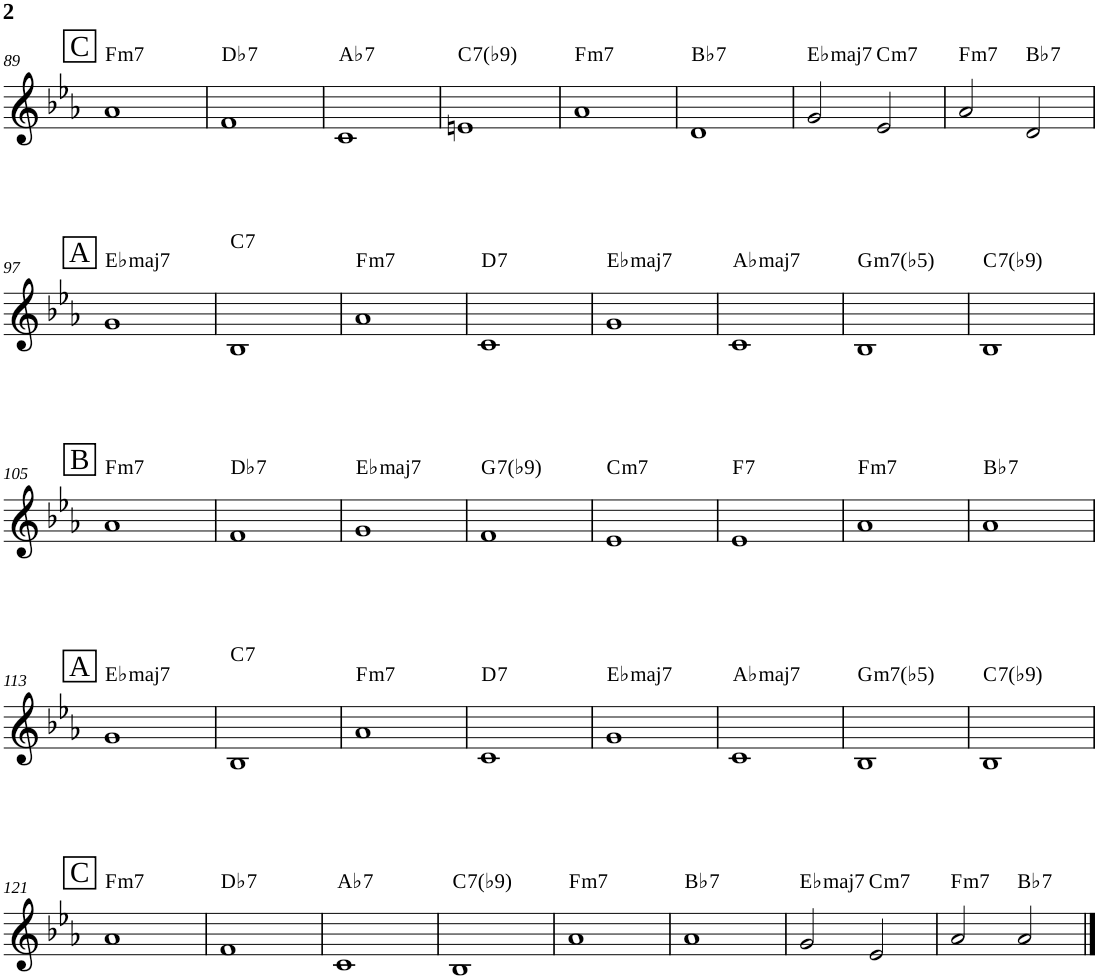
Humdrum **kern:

**kern	**harte
*part1	*part1
*staff1	*
*I"Lead sheet	*
!!LO:PB:g=z
*clefG2	*
*k[b-e-a-]	*
*E-:	*
*M4/4	*
!!LO:REH:place=s1:a:cj:fs=14:t=C
=89	=89
!	!LO:H:kt=m7
1a-	F:min7
=90	=90
!	!LO:H:kt=7
1f	Db:7
=91	=91
!	!LO:H:kt=7
1c	Ab:7
=92	=92
!	!LO:H:kt=7
1en	C:7(b9)
=93	=93
!	!LO:H:kt=m7
1a-	F:min7
=94	=94
!	!LO:H:kt=7
1d	Bb:7
=95	=95
!	!LO:H:kt=maj7
2g/	Eb:maj7
!	!LO:H:kt=m7
2e-/	C:min7
=96	=96
!	!LO:H:kt=m7
2a-/	F:min7
!	!LO:H:kt=7
2d/	Bb:7
!!LO:LB:g=z
!!LO:REH:place=s1:a:cj:fs=14:t=A
=97	=97
!	!LO:H:kt=maj7
1g	Eb:maj7
=98	=98
!	!LO:H:n=1:kt=N.C.
!	!LO:H:n=2:kt=7
1B-	N C:7
=99	=99
!	!LO:H:kt=m7
1a-	F:min7
=100	=100
!	!LO:H:kt=7
1c	D:7
=101	=101
!	!LO:H:kt=maj7
1g	Eb:maj7
=102	=102
!	!LO:H:kt=maj7
1c	Ab:maj7
=103	=103
!	!LO:H:kt=m7(b5)
1B-	G:hdim7
=104	=104
!	!LO:H:kt=7
1B-	C:7(b9)
!!LO:LB:g=z
!!LO:REH:place=s1:a:cj:fs=14:t=B
=105	=105
!	!LO:H:kt=m7
1a-	F:min7
=106	=106
!	!LO:H:kt=7
1f	Db:7
=107	=107
!	!LO:H:kt=maj7
1g	Eb:maj7
=108	=108
!	!LO:H:kt=7
1f	G:7(b9)
=109	=109
!	!LO:H:kt=m7
1e-	C:min7
=110	=110
!	!LO:H:kt=7
1e-	F:7
=111	=111
!	!LO:H:kt=m7
1a-	F:min7
=112	=112
!	!LO:H:kt=7
1a-	Bb:7
!!LO:LB:g=z
!!LO:REH:place=s1:a:cj:fs=14:t=A
=113	=113
!	!LO:H:kt=maj7
1g	Eb:maj7
=114	=114
!	!LO:H:n=1:kt=N.C.
!	!LO:H:n=2:kt=7
1B-	N C:7
=115	=115
!	!LO:H:kt=m7
1a-	F:min7
=116	=116
!	!LO:H:kt=7
1c	D:7
=117	=117
!	!LO:H:kt=maj7
1g	Eb:maj7
=118	=118
!	!LO:H:kt=maj7
1c	Ab:maj7
=119	=119
!	!LO:H:kt=m7(b5)
1B-	G:hdim7
=120	=120
!	!LO:H:kt=7
1B-	C:7(b9)
!!LO:LB:g=z
!!LO:REH:place=s1:a:cj:fs=14:t=C
=121	=121
!	!LO:H:kt=m7
1a-	F:min7
=122	=122
!	!LO:H:kt=7
1f	Db:7
=123	=123
!	!LO:H:kt=7
1c	Ab:7
=124	=124
!	!LO:H:kt=7
1B-	C:7(b9)
=125	=125
!	!LO:H:kt=m7
1a-	F:min7
=126	=126
!	!LO:H:kt=7
1a-	Bb:7
=127	=127
!	!LO:H:kt=maj7
2g/	Eb:maj7
!	!LO:H:kt=m7
2e-/	C:min7
=128	=128
!	!LO:H:kt=m7
2a-/	F:min7
!	!LO:H:kt=7
2a-/	Bb:7
==	==
*-	*-
